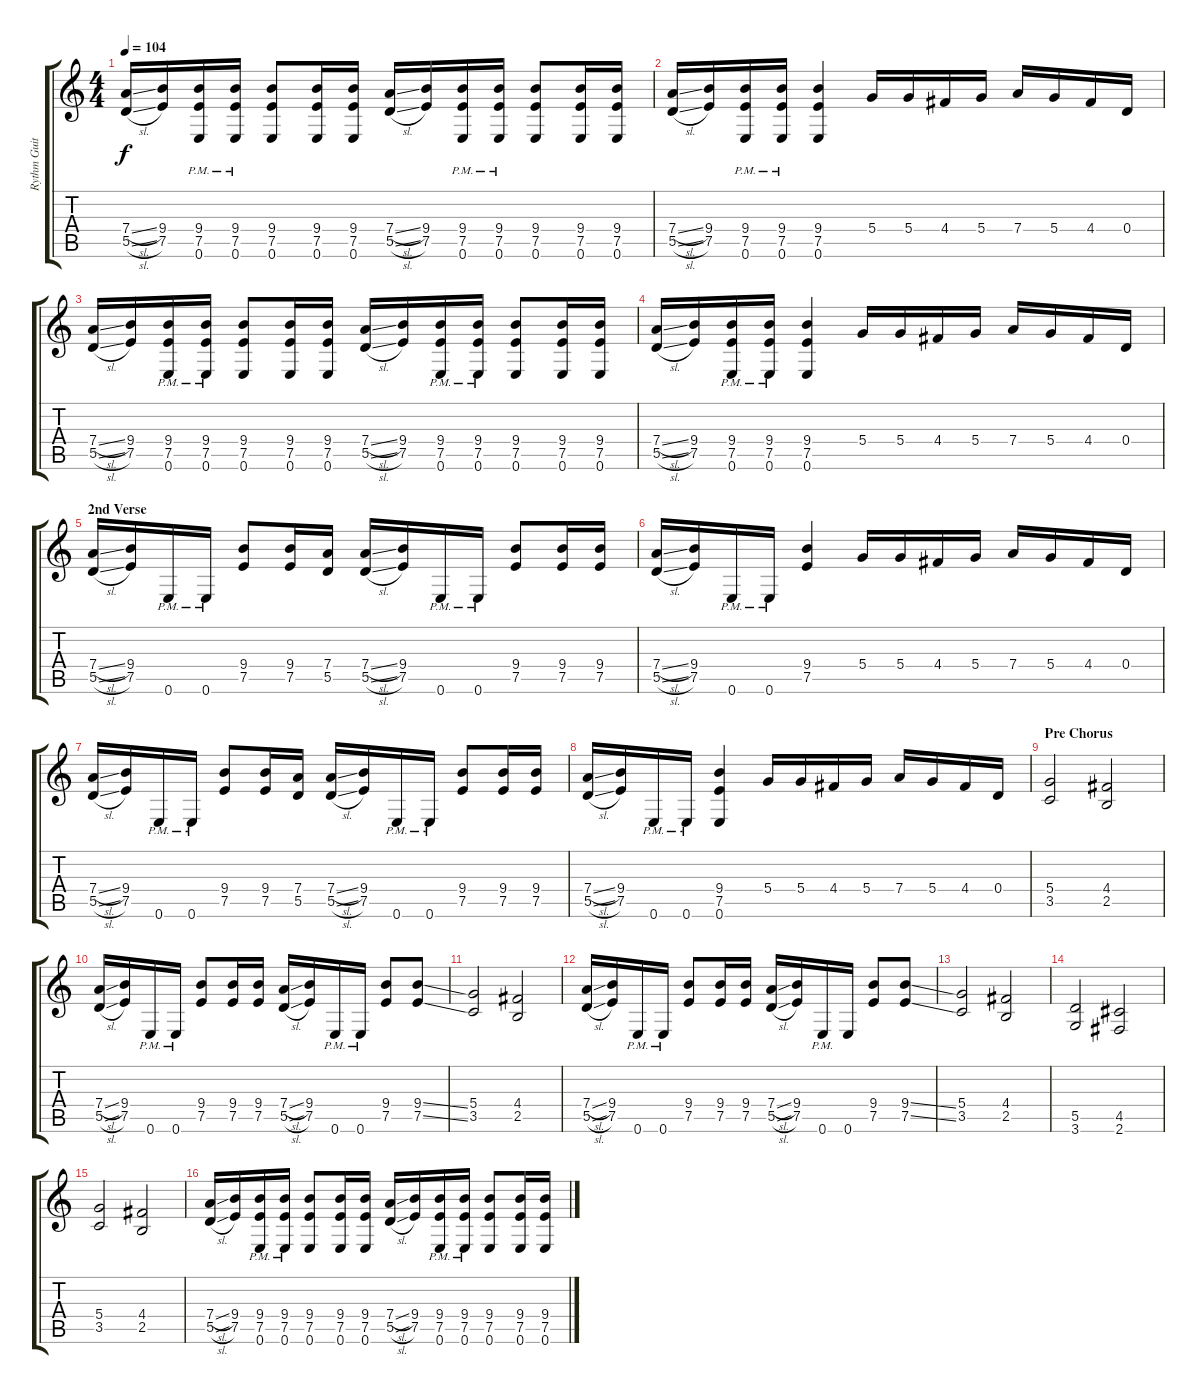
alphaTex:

\track ("Rythm Guitar 1" "Rythm Guit") {instrument distortionguitar}
\staff {score tabs}
\tuning (E4 B3 G3 D3 A2 E2) {hide}
\ts (4 4)
\tempo 104
\clef g2
\ks c
(7.4{sl} 5.5{sl}).16{dy f} (9.4 7.5).16 (9.4{pm} 7.5{pm} 0.6{pm}).16 (9.4{pm} 7.5{pm} 0.6{pm}).16 (9.4 7.5 0.6).8 (9.4 7.5 0.6).16 (9.4 7.5 0.6).16 (7.4{sl} 5.5{sl}).16 (9.4 7.5).16 (9.4{pm} 7.5{pm} 0.6{pm}).16 (9.4{pm} 7.5{pm} 0.6{pm}).16 (9.4 7.5 0.6).8 (9.4 7.5 0.6).16 (9.4 7.5 0.6).16 |
(7.4{sl} 5.5{sl}).16 (9.4 7.5).16 (9.4{pm} 7.5{pm} 0.6{pm}).16 (9.4{pm} 7.5{pm} 0.6{pm}).16 (9.4 7.5 0.6).4 5.4.16 5.4.16 4.4.16 5.4.16 7.4.16 5.4.16 4.4.16 0.4.16 |
(7.4{sl} 5.5{sl}).16 (9.4 7.5).16 (9.4{pm} 7.5{pm} 0.6{pm}).16 (9.4{pm} 7.5{pm} 0.6{pm}).16 (9.4 7.5 0.6).8 (9.4 7.5 0.6).16 (9.4 7.5 0.6).16 (7.4{sl} 5.5{sl}).16 (9.4 7.5).16 (9.4{pm} 7.5{pm} 0.6{pm}).16 (9.4{pm} 7.5{pm} 0.6{pm}).16 (9.4 7.5 0.6).8 (9.4 7.5 0.6).16 (9.4 7.5 0.6).16 |
(7.4{sl} 5.5{sl}).16 (9.4 7.5).16 (9.4{pm} 7.5{pm} 0.6{pm}).16 (9.4{pm} 7.5{pm} 0.6{pm}).16 (9.4 7.5 0.6).4 5.4.16 5.4.16 4.4.16 5.4.16 7.4.16 5.4.16 4.4.16 0.4.16 |
\section ("" "2nd Verse")
(7.4{sl} 5.5{sl}).16 (9.4 7.5).16 0.6{pm}.16 0.6{pm}.16 (9.4 7.5).8 (9.4 7.5).16 (7.4 5.5).16 (7.4{sl} 5.5{sl}).16 (9.4 7.5).16 0.6{pm}.16 0.6{pm}.16 (9.4 7.5).8 (9.4 7.5).16 (9.4 7.5).16 |
(7.4{sl} 5.5{sl}).16 (9.4 7.5).16 0.6{pm}.16 0.6{pm}.16 (9.4 7.5).4 5.4.16 5.4.16 4.4.16 5.4.16 7.4.16 5.4.16 4.4.16 0.4.16 |
(7.4{sl} 5.5{sl}).16 (9.4 7.5).16 0.6{pm}.16 0.6{pm}.16 (9.4 7.5).8 (9.4 7.5).16 (7.4 5.5).16 (7.4{sl} 5.5{sl}).16 (9.4 7.5).16 0.6{pm}.16 0.6{pm}.16 (9.4 7.5).8 (9.4 7.5).16 (9.4 7.5).16 |
(7.4{sl} 5.5{sl}).16 (9.4 7.5).16 0.6{pm}.16 0.6{pm}.16 (9.4 7.5 0.6).4 5.4.16 5.4.16 4.4.16 5.4.16 7.4.16 5.4.16 4.4.16 0.4.16 |
\section ("" "Pre Chorus")
(5.4 3.5).2 (4.4 2.5).2 |
(7.4{sl} 5.5{sl}).16 (9.4 7.5).16 0.6{pm}.16 0.6{pm}.16 (9.4 7.5).8 (9.4 7.5).16 (9.4 7.5).16 (7.4{sl} 5.5{sl}).16 (9.4 7.5).16 0.6{pm}.16 0.6{pm}.16 (9.4 7.5).8 (9.4{ss} 7.5{ss}).8 |
(5.4 3.5).2 (4.4 2.5).2 |
(7.4{sl} 5.5{sl}).16 (9.4 7.5).16 0.6{pm}.16 0.6{pm}.16 (9.4 7.5).8 (9.4 7.5).16 (9.4 7.5).16 (7.4{sl} 5.5{sl}).16 (9.4 7.5).16 0.6{pm}.16 0.6.16 (9.4 7.5).8 (9.4{ss} 7.5{ss}).8 |
(5.4 3.5).2 (4.4 2.5).2 |
(5.5 3.6).2 (4.5 2.6).2 |
(5.4 3.5).2 (4.4 2.5).2 |
(7.4{sl} 5.5{sl}).16 (9.4 7.5).16 (9.4{pm} 7.5{pm} 0.6{pm}).16 (9.4{pm} 7.5{pm} 0.6{pm}).16 (9.4 7.5 0.6).8 (9.4 7.5 0.6).16 (9.4 7.5 0.6).16 (7.4{sl} 5.5{sl}).16 (9.4 7.5).16 (9.4{pm} 7.5{pm} 0.6{pm}).16 (9.4{pm} 7.5{pm} 0.6{pm}).16 (9.4 7.5 0.6).8 (9.4 7.5 0.6).16 (9.4 7.5 0.6).16
